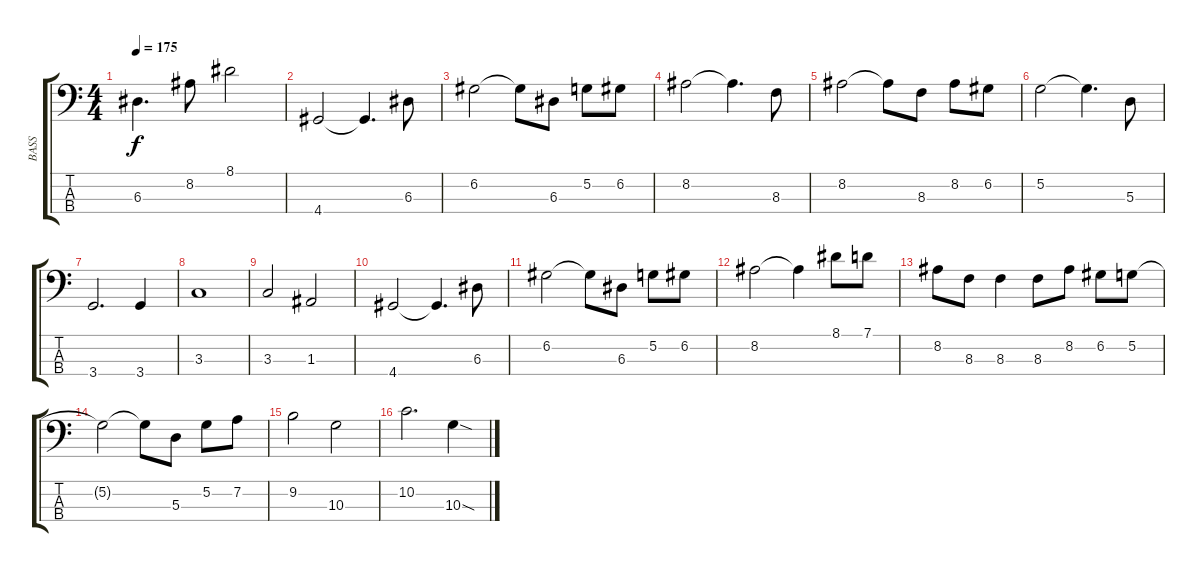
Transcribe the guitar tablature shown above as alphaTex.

\track ("BASS" "BASS") {instrument electricbassfinger}
\staff {score tabs}
\tuning (G2 D2 A1 E1) {hide}
\ts (4 4)
\tempo 175
\clef f4
\ks c
6.3.4{d dy f} 8.2.8 8.1.2 |
4.4.2 4.4{t}.4{d} 6.3.8 |
6.2.2 6.2{t}.8 6.3.8 5.2.8 6.2.8 |
8.2.2 8.2{t}.4{d} 8.3.8 |
8.2.2 8.2{t}.8 8.3.8 8.2.8 6.2.8 |
5.2.2 5.2{t}.4{d} 5.3.8 |
3.4.2{d} 3.4.4 |
3.3.1 |
3.3.2 1.3.2 |
4.4.2 4.4{t}.4{d} 6.3.8 |
6.2.2 6.2{t}.8 6.3.8 5.2.8 6.2.8 |
8.2.2 8.2{t}.4 8.1.8 7.1.8 |
8.2.8 8.3.8 8.3.4 8.3.8 8.2.8 6.2.8 5.2.8 |
5.2{t}.2 5.2{t}.8 5.3.8 5.2.8 7.2.8 |
9.2.2 10.3.2 |
10.2.2{d} 10.3{sod}.4
